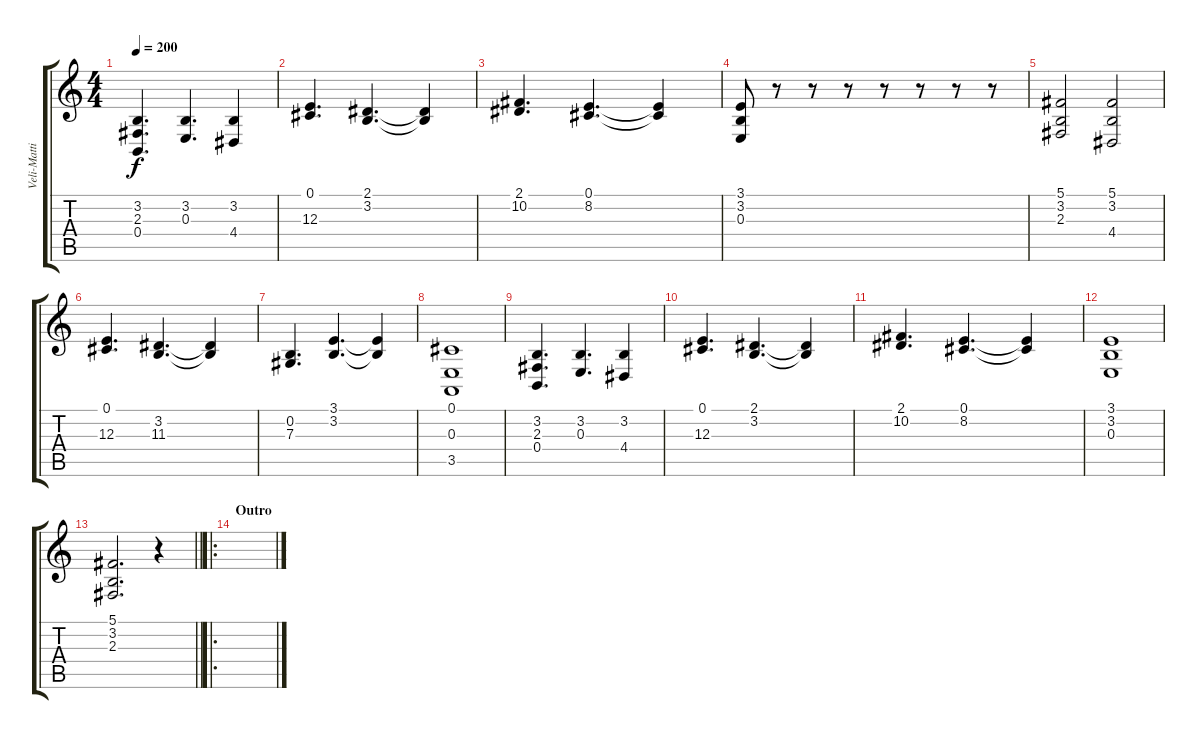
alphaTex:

\track ("Veli-Matti Kananen" "Veli-Matti") {instrument lead2sawtooth}
\staff {score tabs}
\tuning (Db4 Ab3 E3 B2 Gb2 Db2) {hide}
\ts (4 4)
\tempo 200
\clef g2
\ks c
(3.2 2.3 0.4).4{d dy f} (3.2 0.3).4{d} (3.2 4.4).4 |
(0.1 12.3).4{d} (2.1 3.2).4{d} (2.1{t} 3.2{t}).4 |
(2.1 10.2).4{d} (0.1 8.2).4{d} (0.1{t} 8.2{t}).4 |
(3.1 3.2 0.3).8 r.8 r.8 r.8 r.8 r.8 r.8 r.8 |
(5.1 3.2 2.3).2 (5.1 3.2 4.4).2 |
(0.1 12.3).4{d} (3.2 11.3).4{d} (3.2{t} 11.3{t}).4 |
(0.2 7.3).4{d} (3.1 3.2).4{d} (3.1{t} 3.2{t}).4 |
(0.1 0.3 3.5).1 |
(3.2 2.3 0.4).4{d} (3.2 0.3).4{d} (3.2 4.4).4 |
(0.1 12.3).4{d} (2.1 3.2).4{d} (2.1{t} 3.2{t}).4 |
(2.1 10.2).4{d} (0.1 8.2).4{d} (0.1{t} 8.2{t}).4 |
(3.1 3.2 0.3).1 |
\barLineRight lightlight
(5.1 3.2 2.3).2{d} r.4 |
\ro
\section ("" "Outro")
